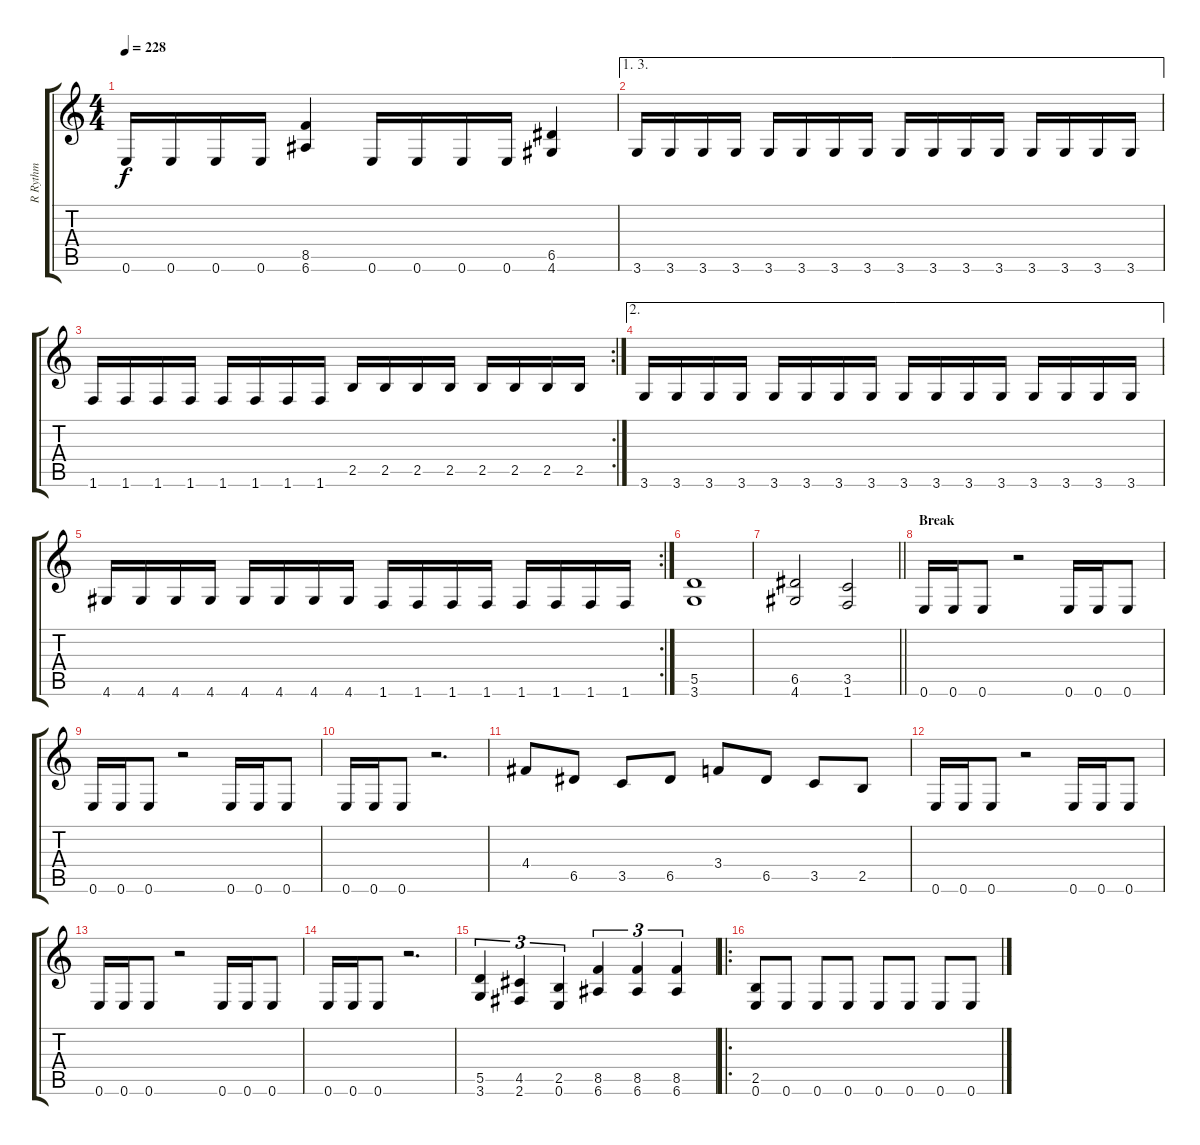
\track ("R Rythm" "R Rythm") {instrument overdrivenguitar}
\staff {score tabs}
\tuning (E4 B3 G3 D3 A2 E2) {hide}
\ts (4 4)
\tempo 228
\clef g2
\ks c
0.6.16{dy f} 0.6.16 0.6.16 0.6.16 (8.5 6.6).4 0.6.16 0.6.16 0.6.16 0.6.16 (6.5 4.6).4 |
\ae (1 3)
3.6.16 3.6.16 3.6.16 3.6.16 3.6.16 3.6.16 3.6.16 3.6.16 3.6.16 3.6.16 3.6.16 3.6.16 3.6.16 3.6.16 3.6.16 3.6.16 |
\rc 2
1.6.16 1.6.16 1.6.16 1.6.16 1.6.16 1.6.16 1.6.16 1.6.16 2.5.16 2.5.16 2.5.16 2.5.16 2.5.16 2.5.16 2.5.16 2.5.16 |
\ae 2
3.6.16 3.6.16 3.6.16 3.6.16 3.6.16 3.6.16 3.6.16 3.6.16 3.6.16 3.6.16 3.6.16 3.6.16 3.6.16 3.6.16 3.6.16 3.6.16 |
\rc 2
4.6.16 4.6.16 4.6.16 4.6.16 4.6.16 4.6.16 4.6.16 4.6.16 1.6.16 1.6.16 1.6.16 1.6.16 1.6.16 1.6.16 1.6.16 1.6.16 |
(5.5 3.6).1 |
\barLineRight lightlight
(6.5 4.6).2 (3.5 1.6).2 |
\section ("" "Break")
0.6.16 0.6.16 0.6.8 r.2 0.6.16 0.6.16 0.6.8 |
0.6.16 0.6.16 0.6.8 r.2 0.6.16 0.6.16 0.6.8 |
0.6.16 0.6.16 0.6.8 r.2{d} |
4.4.8 6.5.8 3.5.8 6.5.8 3.4.8 6.5.8 3.5.8 2.5.8 |
0.6.16 0.6.16 0.6.8 r.2 0.6.16 0.6.16 0.6.8 |
0.6.16 0.6.16 0.6.8 r.2 0.6.16 0.6.16 0.6.8 |
0.6.16 0.6.16 0.6.8 r.2{d} |
(5.5 3.6).4{tu (3 2)} (4.5 2.6).4{tu (3 2)} (2.5 0.6).4{tu (3 2)} (8.5 6.6).4{tu (3 2)} (8.5 6.6).4{tu (3 2)} (8.5 6.6).4{tu (3 2)} |
\ro
(2.5 0.6).8 0.6.8 0.6.8 0.6.8 0.6.8 0.6.8 0.6.8 0.6.8
